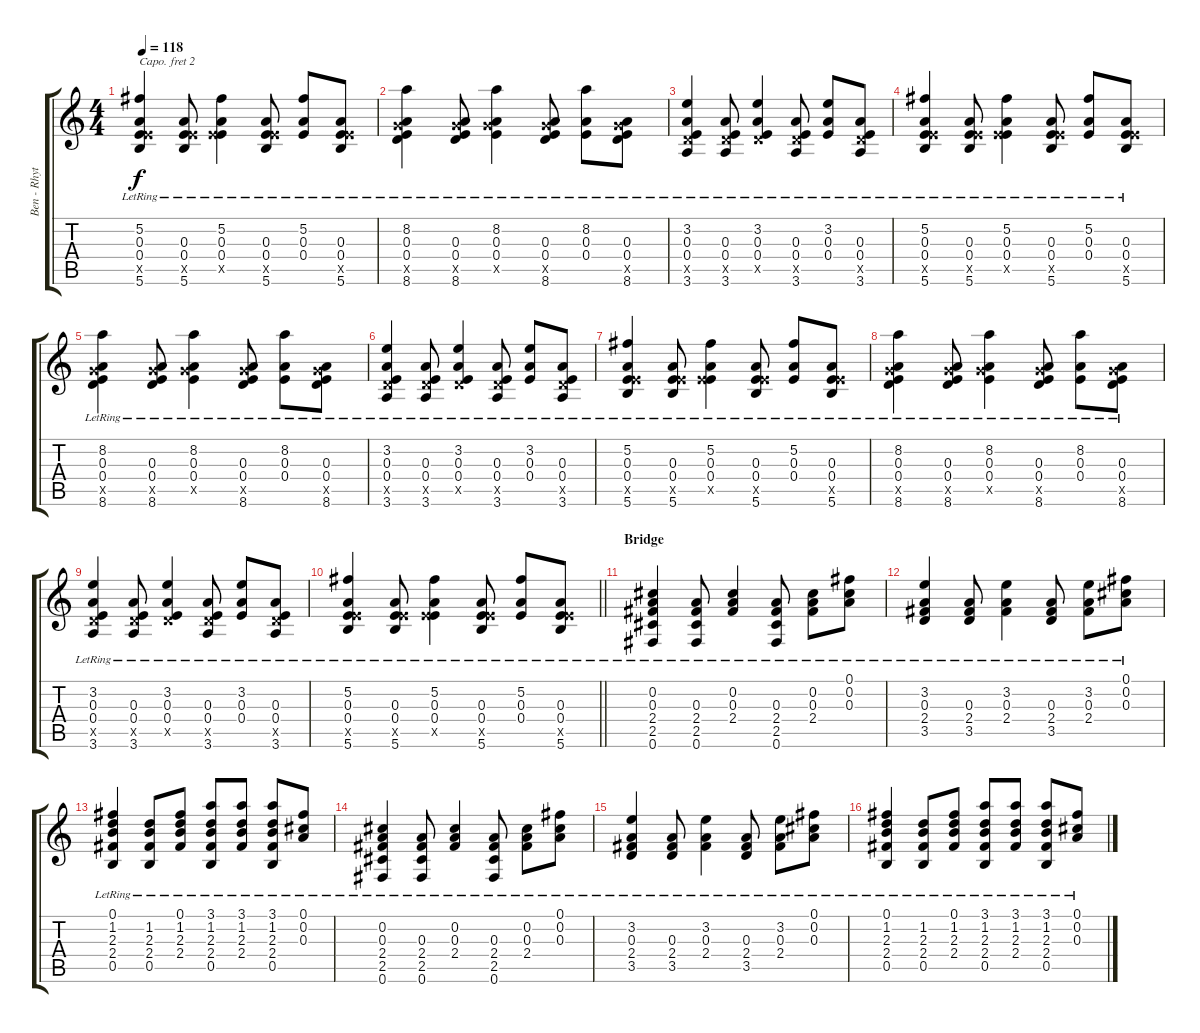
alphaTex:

\track ("Ben - Rhythm Guitar" "Ben - Rhyt") {instrument acousticguitarsteel}
\staff {score tabs}
\capo 2
\tuning (E4 B3 G3 D3 A2 E2) {hide}
\ts (4 4)
\tempo 118
\clef g2
\ks c
(5.2{lr} 0.3{lr} 0.4{lr} 5.5{x} 5.6{lr}).4{dy f} (0.3{lr} 0.4{lr} 5.5{x} 5.6{lr}).8 (5.2{lr} 0.3{lr} 0.4{lr} 5.5{x}).4 (0.3{lr} 0.4{lr} 5.5{x} 5.6{lr}).8 (5.2{lr} 0.3{lr} 0.4{lr}).8 (0.3{lr} 0.4{lr} 5.5{x} 5.6{lr}).8 |
(8.2{lr} 0.3{lr} 0.4{lr} 8.5{x} 8.6{lr}).4 (0.3{lr} 0.4{lr} 8.5{x} 8.6{lr}).8 (8.2{lr} 0.3{lr} 0.4{lr} 8.5{x}).4 (0.3{lr} 0.4{lr} 8.5{x} 8.6{lr}).8 (8.2{lr} 0.3{lr} 0.4{lr}).8 (0.3{lr} 0.4{lr} 8.5{x} 8.6{lr}).8 |
(3.2{lr} 0.3{lr} 0.4{lr} 3.5{x} 3.6{lr}).4 (0.3{lr} 0.4{lr} 3.5{x} 3.6{lr}).8 (3.2{lr} 0.3{lr} 0.4{lr} 3.5{x}).4 (0.3{lr} 0.4{lr} 3.5{x} 3.6{lr}).8 (3.2{lr} 0.3{lr} 0.4{lr}).8 (0.3{lr} 0.4{lr} 3.5{x} 3.6{lr}).8 |
(5.2{lr} 0.3{lr} 0.4{lr} 5.5{x} 5.6{lr}).4 (0.3{lr} 0.4{lr} 5.5{x} 5.6{lr}).8 (5.2{lr} 0.3{lr} 0.4{lr} 5.5{x}).4 (0.3{lr} 0.4{lr} 5.5{x} 5.6{lr}).8 (5.2{lr} 0.3{lr} 0.4{lr}).8 (0.3{lr} 0.4{lr} 5.5{x} 5.6{lr}).8 |
(8.2{lr} 0.3{lr} 0.4{lr} 8.5{x} 8.6{lr}).4 (0.3{lr} 0.4{lr} 8.5{x} 8.6{lr}).8 (8.2{lr} 0.3{lr} 0.4{lr} 8.5{x}).4 (0.3{lr} 0.4{lr} 8.5{x} 8.6{lr}).8 (8.2{lr} 0.3{lr} 0.4{lr}).8 (0.3{lr} 0.4{lr} 8.5{x} 8.6{lr}).8 |
(3.2{lr} 0.3{lr} 0.4{lr} 3.5{x} 3.6{lr}).4 (0.3{lr} 0.4{lr} 3.5{x} 3.6{lr}).8 (3.2{lr} 0.3{lr} 0.4{lr} 3.5{x}).4 (0.3{lr} 0.4{lr} 3.5{x} 3.6{lr}).8 (3.2{lr} 0.3{lr} 0.4{lr}).8 (0.3{lr} 0.4{lr} 3.5{x} 3.6{lr}).8 |
(5.2{lr} 0.3{lr} 0.4{lr} 5.5{x} 5.6{lr}).4 (0.3{lr} 0.4{lr} 5.5{x} 5.6{lr}).8 (5.2{lr} 0.3{lr} 0.4{lr} 5.5{x}).4 (0.3{lr} 0.4{lr} 5.5{x} 5.6{lr}).8 (5.2{lr} 0.3{lr} 0.4{lr}).8 (0.3{lr} 0.4{lr} 5.5{x} 5.6{lr}).8 |
(8.2{lr} 0.3{lr} 0.4{lr} 8.5{x} 8.6{lr}).4 (0.3{lr} 0.4{lr} 8.5{x} 8.6{lr}).8 (8.2{lr} 0.3{lr} 0.4{lr} 8.5{x}).4 (0.3{lr} 0.4{lr} 8.5{x} 8.6{lr}).8 (8.2{lr} 0.3{lr} 0.4{lr}).8 (0.3{lr} 0.4{lr} 8.5{x} 8.6{lr}).8 |
(3.2{lr} 0.3{lr} 0.4{lr} 3.5{x} 3.6{lr}).4 (0.3{lr} 0.4{lr} 3.5{x} 3.6{lr}).8 (3.2{lr} 0.3{lr} 0.4{lr} 3.5{x}).4 (0.3{lr} 0.4{lr} 3.5{x} 3.6{lr}).8 (3.2{lr} 0.3{lr} 0.4{lr}).8 (0.3{lr} 0.4{lr} 3.5{x} 3.6{lr}).8 |
\barLineRight lightlight
(5.2{lr} 0.3{lr} 0.4{lr} 5.5{x} 5.6{lr}).4 (0.3{lr} 0.4{lr} 5.5{x} 5.6{lr}).8 (5.2{lr} 0.3{lr} 0.4{lr} 5.5{x}).4 (0.3{lr} 0.4{lr} 5.5{x} 5.6{lr}).8 (5.2{lr} 0.3{lr} 0.4{lr}).8 (0.3{lr} 0.4{lr} 5.5{x} 5.6{lr}).8 |
\section ("" "Bridge")
(0.2{lr} 0.3{lr} 2.4{lr} 2.5{lr} 0.6{lr}).4 (0.3{lr} 2.4{lr} 2.5{lr} 0.6{lr}).8 (0.2{lr} 0.3{lr} 2.4{lr}).4 (0.3{lr} 2.4{lr} 2.5{lr} 0.6{lr}).8 (0.2{lr} 0.3{lr} 2.4{lr}).8 (0.1{lr} 0.2{lr} 0.3{lr}).8 |
(3.2{lr} 0.3{lr} 2.4{lr} 3.5{lr}).4 (0.3{lr} 2.4{lr} 3.5{lr}).8 (3.2{lr} 0.3{lr} 2.4{lr}).4 (0.3{lr} 2.4{lr} 3.5{lr}).8 (3.2{lr} 0.3{lr} 2.4{lr}).8 (0.1{lr} 0.2{lr} 0.3{lr}).8 |
(0.1{lr} 1.2{lr} 2.3{lr} 2.4{lr} 0.5{lr}).4 (1.2{lr} 2.3{lr} 2.4{lr} 0.5{lr}).8 (0.1{lr} 1.2{lr} 2.3{lr} 2.4{lr}).8 (3.1{lr} 1.2{lr} 2.3{lr} 2.4{lr} 0.5{lr}).8 (3.1{lr} 1.2{lr} 2.3{lr} 2.4{lr}).8 (3.1{lr} 1.2{lr} 2.3{lr} 2.4{lr} 0.5{lr}).8 (0.1{lr} 0.2{lr} 0.3{lr}).8 |
(0.2{lr} 0.3{lr} 2.4{lr} 2.5{lr} 0.6{lr}).4 (0.3{lr} 2.4{lr} 2.5{lr} 0.6{lr}).8 (0.2{lr} 0.3{lr} 2.4{lr}).4 (0.3{lr} 2.4{lr} 2.5{lr} 0.6{lr}).8 (0.2{lr} 0.3{lr} 2.4{lr}).8 (0.1{lr} 0.2{lr} 0.3{lr}).8 |
(3.2{lr} 0.3{lr} 2.4{lr} 3.5{lr}).4 (0.3{lr} 2.4{lr} 3.5{lr}).8 (3.2{lr} 0.3{lr} 2.4{lr}).4 (0.3{lr} 2.4{lr} 3.5{lr}).8 (3.2{lr} 0.3{lr} 2.4{lr}).8 (0.1{lr} 0.2{lr} 0.3{lr}).8 |
(0.1{lr} 1.2{lr} 2.3{lr} 2.4{lr} 0.5{lr}).4 (1.2{lr} 2.3{lr} 2.4{lr} 0.5{lr}).8 (0.1{lr} 1.2{lr} 2.3{lr} 2.4{lr}).8 (3.1{lr} 1.2{lr} 2.3{lr} 2.4{lr} 0.5{lr}).8 (3.1{lr} 1.2{lr} 2.3{lr} 2.4{lr}).8 (3.1{lr} 1.2{lr} 2.3{lr} 2.4{lr} 0.5{lr}).8 (0.1{lr} 0.2{lr} 0.3{lr}).8
